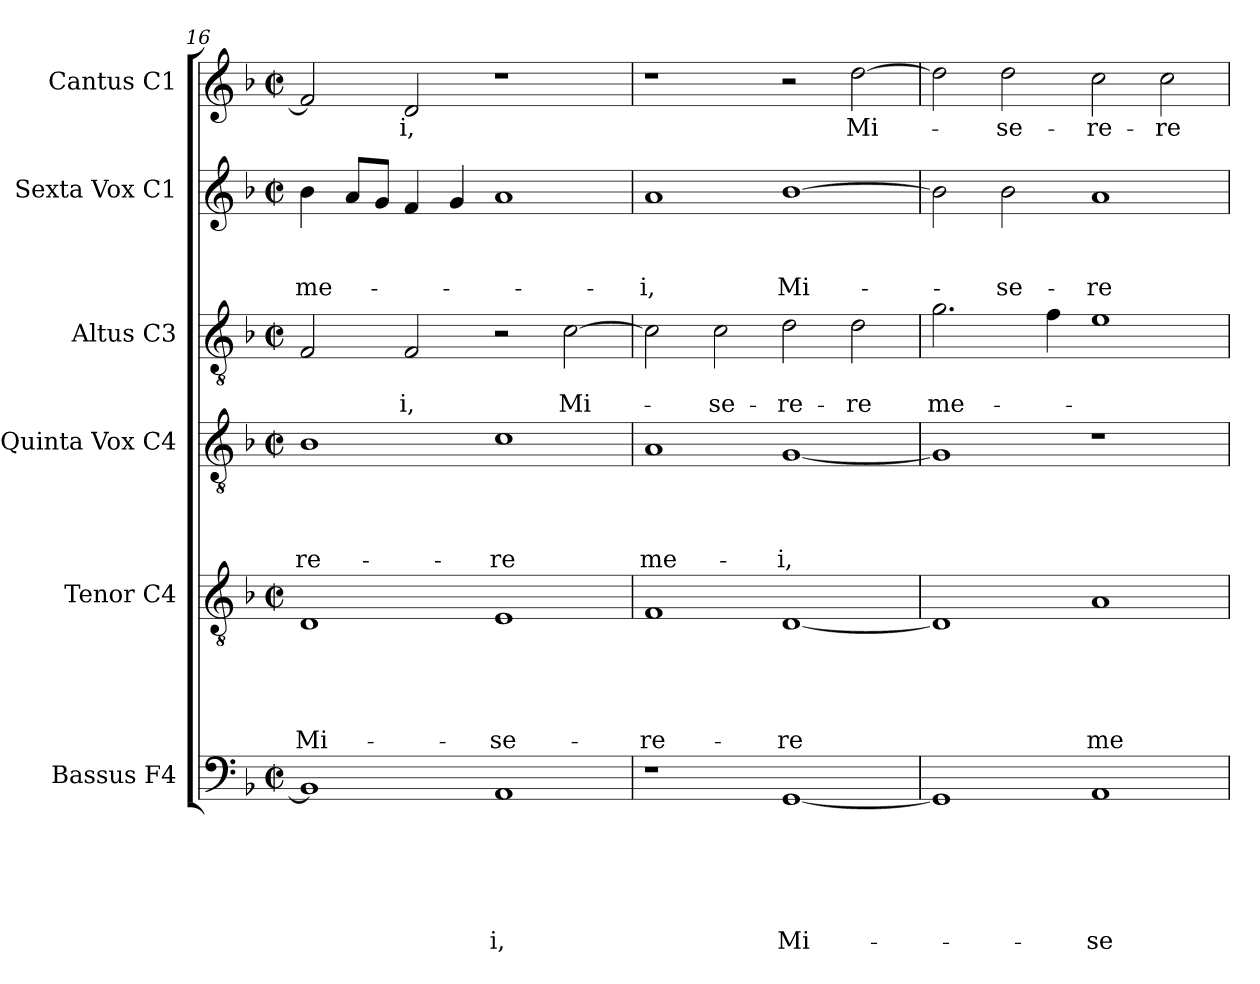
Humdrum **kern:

**kern	**text	**text	**text	**text	**text	**text	**kern	**text	**text	**text	**text	**text	**kern	**text	**text	**text	**text	**kern	**text	**text	**kern	**text	**text	**text	**kern	**text
*part6	*part6	*part6	*part6	*part6	*part6	*part6	*part5	*part5	*part5	*part5	*part5	*part5	*part4	*part4	*part4	*part4	*part4	*part3	*part3	*part3	*part2	*part2	*part2	*part2	*part1	*part1
*staff6	*staff6	*staff6	*staff6	*staff6	*staff6	*staff6	*staff5	*staff5	*staff5	*staff5	*staff5	*staff5	*staff4	*staff4	*staff4	*staff4	*staff4	*staff3	*staff3	*staff3	*staff2	*staff2	*staff2	*staff2	*staff1	*staff1
*I"Bassus F4	*	*	*	*	*	*	*I"Tenor C4	*	*	*	*	*	*I"Quinta Vox C4	*	*	*	*	*I"Altus C3	*	*	*I"Sexta Vox C1	*	*	*	*I"Cantus C1	*
*I'B	*	*	*	*	*	*	*I'T	*	*	*	*	*	*	*	*	*	*	*I'A	*	*	*	*	*	*	*I'C	*
*clefF4	*	*	*	*	*	*	*clefGv2	*	*	*	*	*	*clefGv2	*	*	*	*	*clefGv2	*	*	*clefG2	*	*	*	*clefG2	*
*k[b-]	*	*	*	*	*	*	*k[b-]	*	*	*	*	*	*k[b-]	*	*	*	*	*k[b-]	*	*	*k[b-]	*	*	*	*k[b-]	*
*F:	*	*	*	*	*	*	*F:	*	*	*	*	*	*F:	*	*	*	*	*F:	*	*	*F:	*	*	*	*F:	*
*M2/2	*	*	*	*	*	*	*M2/2	*	*	*	*	*	*M2/2	*	*	*	*	*M2/2	*	*	*M2/2	*	*	*	*M2/2	*
*met(c|)	*	*	*	*	*	*	*met(c|)	*	*	*	*	*	*met(c|)	*	*	*	*	*met(c|)	*	*	*met(c|)	*	*	*	*met(c|)	*
=16	=16	=16	=16	=16	=16	=16	=16	=16	=16	=16	=16	=16	=16	=16	=16	=16	=16	=16	=16	=16	=16	=16	=16	=16	=16	=16
!	!	!	!	!	!	!	!	!	!	!	!	!LO:LY:b	!	!	!	!	!LO:LY:b	!	!	!	!	!	!	!LO:LY:b	!	!
1BB-]	.	.	.	.	.	.	1D	.	.	.	.	Mi-	1B-	.	.	.	-re-	2F/	.	.	4b-\	.	.	me-	2f/]	.
.	.	.	.	.	.	.	.	.	.	.	.	.	.	.	.	.	.	.	.	.	8a/L	.	.	.	.	.
.	.	.	.	.	.	.	.	.	.	.	.	.	.	.	.	.	.	.	.	.	8g/J	.	.	.	.	.
!	!	!	!	!	!	!	!	!	!	!	!	!	!	!	!	!	!	!	!	!LO:LY:b	!	!	!	!	!	!LO:LY:b
.	.	.	.	.	.	.	.	.	.	.	.	.	.	.	.	.	.	2F/	.	-i,	4f/	.	.	.	2d/	-i,
.	.	.	.	.	.	.	.	.	.	.	.	.	.	.	.	.	.	.	.	.	4g/	.	.	.	.	.
!	!	!	!	!	!	!LO:LY:b	!	!	!	!	!	!LO:LY:b	!	!	!	!	!LO:LY:b	!	!	!	!	!	!	!	!	!
1AA	.	.	.	.	.	-i,	1E	.	.	.	.	-se-	1c	.	.	.	-re	2r	.	.	1a	.	.	.	1r	.
!	!	!	!	!	!	!	!	!	!	!	!	!	!	!	!	!	!	!	!	!LO:LY:b	!	!	!	!	!	!
.	.	.	.	.	.	.	.	.	.	.	.	.	.	.	.	.	.	[2c\	.	Mi-	.	.	.	.	.	.
=17	=17	=17	=17	=17	=17	=17	=17	=17	=17	=17	=17	=17	=17	=17	=17	=17	=17	=17	=17	=17	=17	=17	=17	=17	=17	=17
!	!	!	!	!	!	!	!	!	!	!	!	!LO:LY:b	!	!	!	!	!LO:LY:b	!	!	!	!	!	!	!LO:LY:b	!	!
1r	.	.	.	.	.	.	1F	.	.	.	.	-re-	1A	.	.	.	me-	2c\]	.	.	1a	.	.	-i,	1r	.
!	!	!	!	!	!	!	!	!	!	!	!	!	!	!	!	!	!	!	!	!LO:LY:b	!	!	!	!	!	!
.	.	.	.	.	.	.	.	.	.	.	.	.	.	.	.	.	.	2c\	.	-se-	.	.	.	.	.	.
!	!	!	!	!	!	!LO:LY:b	!	!	!	!	!	!LO:LY:b	!	!	!	!	!LO:LY:b	!	!	!LO:LY:b	!	!	!	!LO:LY:b	!	!
[1GG	.	.	.	.	.	Mi-	[1D	.	.	.	.	-re	[1G	.	.	.	-i,	2d\	.	-re-	[1b-	.	.	Mi-	2r	.
!	!	!	!	!	!	!	!	!	!	!	!	!	!	!	!	!	!	!	!	!LO:LY:b	!	!	!	!	!	!LO:LY:b
.	.	.	.	.	.	.	.	.	.	.	.	.	.	.	.	.	.	2d\	.	-re	.	.	.	.	[2dd\	Mi-
=18	=18	=18	=18	=18	=18	=18	=18	=18	=18	=18	=18	=18	=18	=18	=18	=18	=18	=18	=18	=18	=18	=18	=18	=18	=18	=18
!	!	!	!	!	!	!	!	!	!	!	!	!	!	!	!	!	!	!	!	!LO:LY:b	!	!	!	!	!	!
1GG]	.	.	.	.	.	.	1D]	.	.	.	.	.	1G]	.	.	.	.	2.g\	.	me-	2b-\]	.	.	.	2dd\]	.
!	!	!	!	!	!	!	!	!	!	!	!	!	!	!	!	!	!	!	!	!	!	!	!	!LO:LY:b	!	!LO:LY:b
.	.	.	.	.	.	.	.	.	.	.	.	.	.	.	.	.	.	.	.	.	2b-\	.	.	-se-	2dd\	-se-
.	.	.	.	.	.	.	.	.	.	.	.	.	.	.	.	.	.	4f\	.	.	.	.	.	.	.	.
!	!	!	!	!	!	!LO:LY:b	!	!	!	!	!	!LO:LY:b	!	!	!	!	!	!	!	!	!	!	!	!LO:LY:b	!	!LO:LY:b
1AA	.	.	.	.	.	-se-	1A	.	.	.	.	me-	1r	.	.	.	.	1e	.	.	1a	.	.	-re-	2cc\	-re-
!	!	!	!	!	!	!	!	!	!	!	!	!	!	!	!	!	!	!	!	!	!	!	!	!	!	!LO:LY:b
.	.	.	.	.	.	.	.	.	.	.	.	.	.	.	.	.	.	.	.	.	.	.	.	.	2cc\	-re
=	=	=	=	=	=	=	=	=	=	=	=	=	=	=	=	=	=	=	=	=	=	=	=	=	=	=
*-	*-	*-	*-	*-	*-	*-	*-	*-	*-	*-	*-	*-	*-	*-	*-	*-	*-	*-	*-	*-	*-	*-	*-	*-	*-	*-
